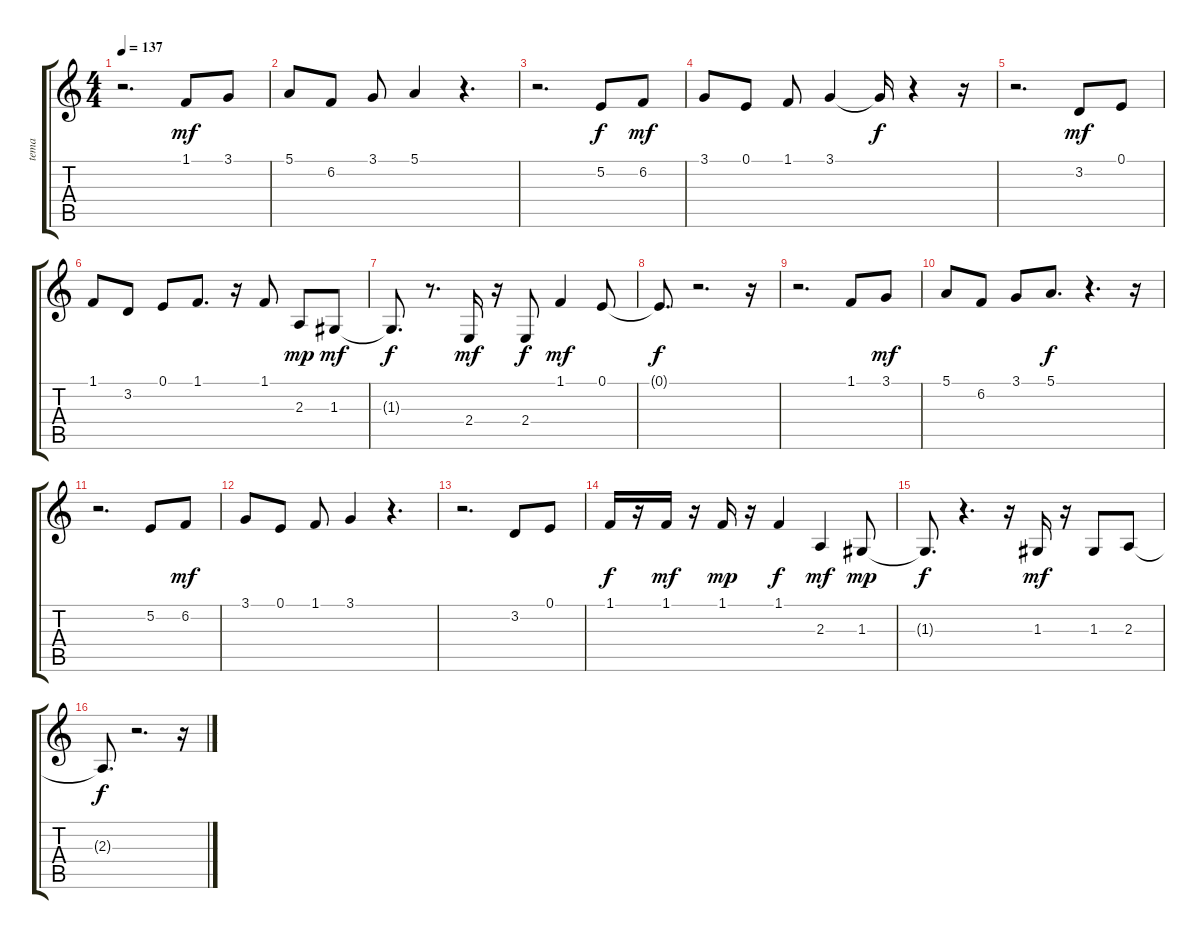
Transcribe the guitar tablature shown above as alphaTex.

\track ("tema" "tema") {instrument clarinet}
\staff {score tabs}
\tuning (E4 B3 G3 D3 A2 E2) {hide}
\ts (4 4)
\tempo 137
\clef g2
\ks c
r.2{d dy f} 1.1.8{dy mf} 3.1.8 |
5.1.8 6.2.8 3.1.8 5.1.4 r.4{d} |
r.2{d} 5.2.8{dy f} 6.2.8{dy mf} |
3.1.8 0.1.8 1.1.8 3.1.4 3.1{t}.16{dy f} r.4 r.16 |
r.2{d} 3.2.8{dy mf} 0.1.8 |
1.1.8 3.2.8 0.1.8 1.1.8{d} r.16 1.1.8 2.3.8{dy mp} 1.3.8{dy mf} |
1.3{t}.8{d dy f} r.8{d} 2.4.16{dy mf} r.16 2.4.8{dy f} 1.1.4{dy mf} 0.1.8 |
0.1{t}.8{d dy f} r.2{d} r.16 |
r.2{d} 1.1.8 3.1.8{dy mf} |
5.1.8 6.2.8 3.1.8 5.1.8{d dy f} r.4{d} r.16 |
r.2{d} 5.2.8 6.2.8{dy mf} |
3.1.8 0.1.8 1.1.8 3.1.4 r.4{d} |
r.2{d} 3.2.8 0.1.8 |
1.1.16{dy f} r.16 1.1.16{dy mf} r.16 1.1.16{dy mp} r.16 1.1.4{dy f} 2.3.4{dy mf} 1.3.8{dy mp} |
1.3{t}.8{d dy f} r.4{d} r.16 1.3.16{dy mf} r.16 1.3.8 2.3.8 |
2.3{t}.8{d dy f} r.2{d} r.16
